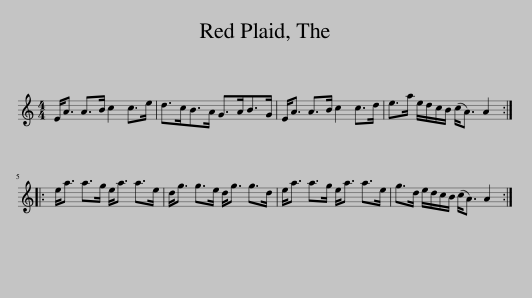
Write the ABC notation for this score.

X:1
L:1/8
M:4/4
I:linebreak $
K:C
V:1 treble
V:1
 E<A A>B c2 c>e | d>cB>A G>AB>G | E<A A>B c2 c>d | e>a e/d/c/B/ (c<A) A2 ::$ e<a a>g e<a a>e | %5
 d<g g>e d<g g>d | e<a a>g e<a a>e | g>d e/d/c/B/ (c<A) A2 :| %8
